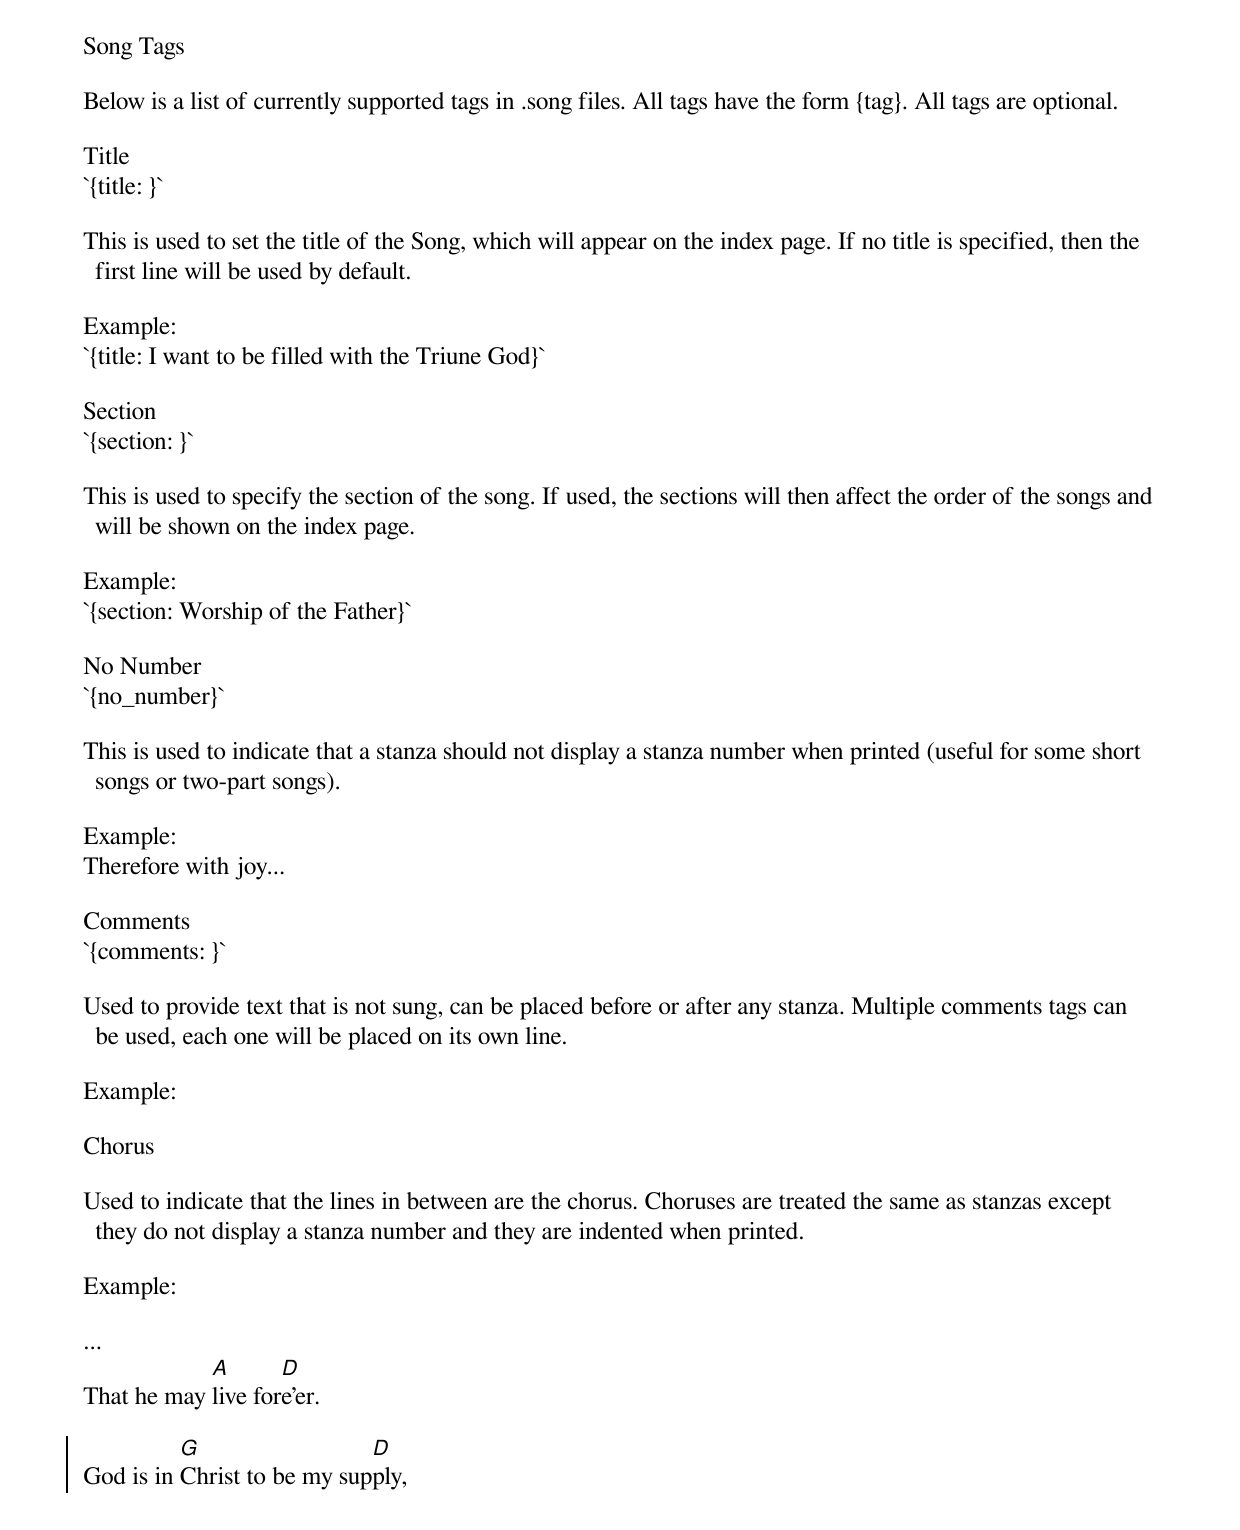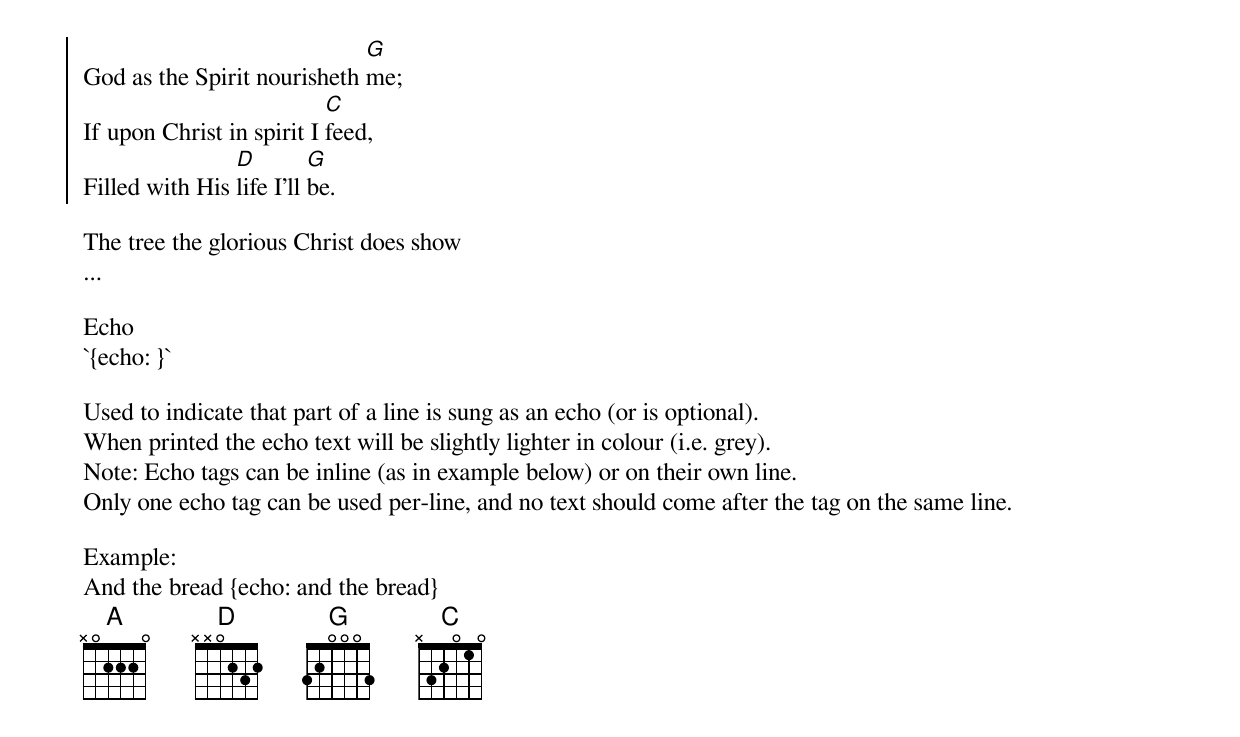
Song Tags

Below is a list of currently supported tags in .song files. All tags have the form {tag}. All tags are optional.

Title
`{title: <title>}`

This is used to set the title of the Song, which will appear on the index page. If no title is specified, then the first line will be used by default.

Example:
`{title: I want to be filled with the Triune God}`

Section
`{section: <section>}`

This is used to specify the section of the song. If used, the sections will then affect the order of the songs and will be shown on the index page.

Example:
`{section: Worship of the Father}`

No Number
`{no_number}`

This is used to indicate that a stanza should not display a stanza number when printed (useful for some short songs or two-part songs).

Example:
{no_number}
Therefore with joy...

Comments
`{comments: <comment>}`

Used to provide text that is not sung, can be placed before or after any stanza. Multiple comments tags can be used, each one will be placed on its own line.

Example:
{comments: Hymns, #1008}
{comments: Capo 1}

Chorus
{start_of_chorus}
{end_of_chorus}

Used to indicate that the lines in between are the chorus. Choruses are treated the same as stanzas except they do not display a stanza number and they are indented when printed.

Example:

...
That he may [A]live for[D]e’er.

{start_of_chorus}
God is in [G]Christ to be my sup[D]ply,
God as the Spirit nourisheth [G]me;
If upon Christ in spirit I [C]feed,
Filled with His [D]life I’ll [G]be.
{end_of_chorus}

The tree the glorious Christ does show
...

Echo
`{echo: <echo text>}`

Used to indicate that part of a line is sung as an echo (or is optional).
When printed the echo text will be slightly lighter in colour (i.e. grey).
Note: Echo tags can be inline (as in example below) or on their own line.
Only one echo tag can be used per-line, and no text should come after the tag on the same line.

Example:
And the bread {echo: and the bread}
